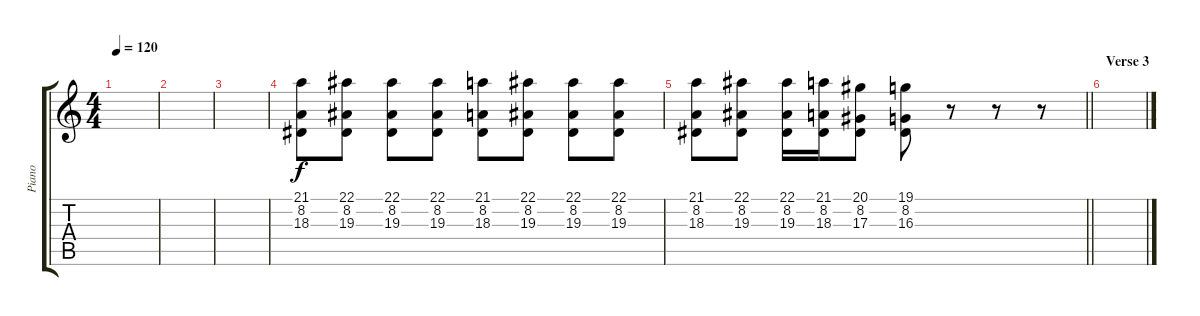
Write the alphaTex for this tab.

\track ("Piano" "Piano") {instrument acousticgrandpiano}
\staff {score tabs}
\tuning (C4 G3 Eb3 Bb2 F2 C2) {hide}
\ts (4 4)
\tempo 120
\clef g2
\ks c
|
|
|
(21.1 8.2 18.3).8 (22.1 8.2 19.3).8 (22.1 8.2 19.3).8 (22.1 8.2 19.3).8 (21.1 8.2 18.3).8 (22.1 8.2 19.3).8 (22.1 8.2 19.3).8 (22.1 8.2 19.3).8 |
\barLineRight lightlight
(21.1 8.2 18.3).8 (22.1 8.2 19.3).8 (22.1 8.2 19.3).16 (21.1 8.2 18.3).16 (20.1 8.2 17.3).8 (19.1 8.2 16.3).8 r.8 r.8 r.8 |
\section ("" "Verse 3")
